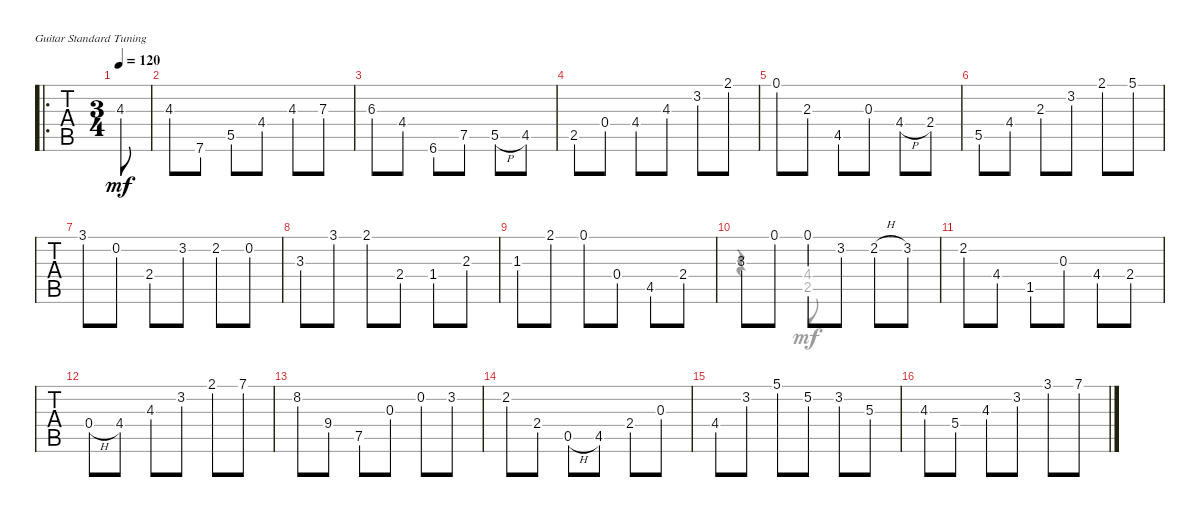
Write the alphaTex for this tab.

\defaultSystemsLayout 4
\bracketExtendMode groupsimilarinstruments
\singleTrackTrackNamePolicy hidden
\multiTrackTrackNamePolicy hidden
\firstSystemTrackNameOrientation horizontal
\otherSystemsTrackNameOrientation horizontal
\track ("Steel Guitar" "S-Gt") {instrument acousticguitarsteel}
\staff {tabs}
\tuning (E4 B3 G3 D3 A2 E2)
\voice
\ro
\ts (3 4)
\tempo 120
\clef g2
\ks d
4.3.8{dy mf instrument acousticguitarsteel} |
4.3.8 7.6.8 5.5.8 4.4.8 4.3.8 7.3.8 |
6.3.8 4.4.8 6.6.8 7.5.8 5.5{h}.8 4.5.8 |
2.5.8 0.4.8 4.4.8 4.3.8 3.2.8 2.1.8 |
0.1.8 2.3.8 4.5.8 0.3.8 4.4{h}.8 2.4.8 |
5.5.8 4.4.8 2.3.8 3.2.8 2.1.8 5.1.8 |
3.1.8 0.2.8 2.4.8 3.2.8 2.2.8 0.2.8 |
3.3.8 3.1.8 2.1.8 2.4.8 1.4.8 2.3.8 |
1.3.8 2.1.8 0.1.8 0.4.8 4.5.8 2.4.8 |
3.3.8 0.1.8 0.1.8 3.2.8 2.2{h}.8 3.2.8 |
2.2.8 4.4.8 1.5.8 0.3.8 4.4.8 2.4.8 |
0.4{h}.8 4.4.8 4.3.8 3.2.8 2.1.8 7.1.8 |
8.2.8 9.4.8 7.5.8 0.3.8 0.2.8 3.2.8 |
2.2.8 2.4.8 0.5{h}.8 4.5.8 2.4.8 0.3.8 |
4.4.8 3.2.8 5.1.8 5.2.8 3.2.8 5.3.8 |
4.3.8 5.4.8 4.3.8 3.2.8 3.1.8 7.1.8
\voice
\clef g2
\ottava regular
\simile none
\ks d
|
|
|
|
|
|
|
|
|
r.4 (4.4 2.5).8 |
|
|
|
|
|
